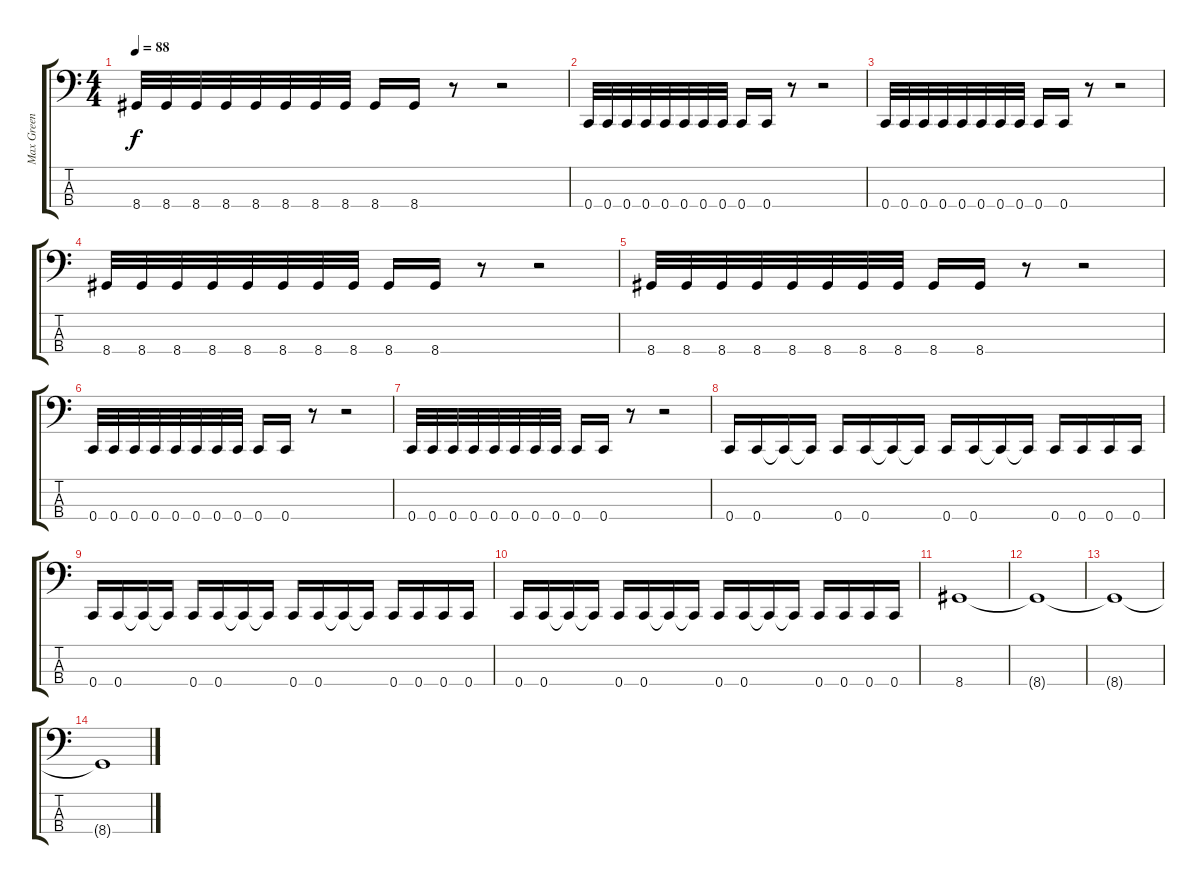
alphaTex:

\track ("Max Green" "Max Green") {instrument electricbassfinger}
\staff {score tabs}
\tuning (F2 C2 G1 C1) {hide}
\ts (4 4)
\tempo 88
\clef f4
\ks c
8.4.32{dy f} 8.4.32 8.4.32 8.4.32 8.4.32 8.4.32 8.4.32 8.4.32 8.4.16 8.4.16 r.8 r.2 |
0.4.32 0.4.32 0.4.32 0.4.32 0.4.32 0.4.32 0.4.32 0.4.32 0.4.16 0.4.16 r.8 r.2 |
0.4.32 0.4.32 0.4.32 0.4.32 0.4.32 0.4.32 0.4.32 0.4.32 0.4.16 0.4.16 r.8 r.2 |
8.4.32 8.4.32 8.4.32 8.4.32 8.4.32 8.4.32 8.4.32 8.4.32 8.4.16 8.4.16 r.8 r.2 |
8.4.32 8.4.32 8.4.32 8.4.32 8.4.32 8.4.32 8.4.32 8.4.32 8.4.16 8.4.16 r.8 r.2 |
0.4.32 0.4.32 0.4.32 0.4.32 0.4.32 0.4.32 0.4.32 0.4.32 0.4.16 0.4.16 r.8 r.2 |
0.4.32 0.4.32 0.4.32 0.4.32 0.4.32 0.4.32 0.4.32 0.4.32 0.4.16 0.4.16 r.8 r.2 |
0.4.16 0.4.16 0.4{t}.16 0.4{t}.16 0.4.16 0.4.16 0.4{t}.16 0.4{t}.16 0.4.16 0.4.16 0.4{t}.16 0.4{t}.16 0.4.16 0.4.16 0.4.16 0.4.16 |
0.4.16 0.4.16 0.4{t}.16 0.4{t}.16 0.4.16 0.4.16 0.4{t}.16 0.4{t}.16 0.4.16 0.4.16 0.4{t}.16 0.4{t}.16 0.4.16 0.4.16 0.4.16 0.4.16 |
0.4.16 0.4.16 0.4{t}.16 0.4{t}.16 0.4.16 0.4.16 0.4{t}.16 0.4{t}.16 0.4.16 0.4.16 0.4{t}.16 0.4{t}.16 0.4.16 0.4.16 0.4.16 0.4.16 |
8.4.1 |
8.4{t}.1 |
8.4{t}.1 |
8.4{t}.1
